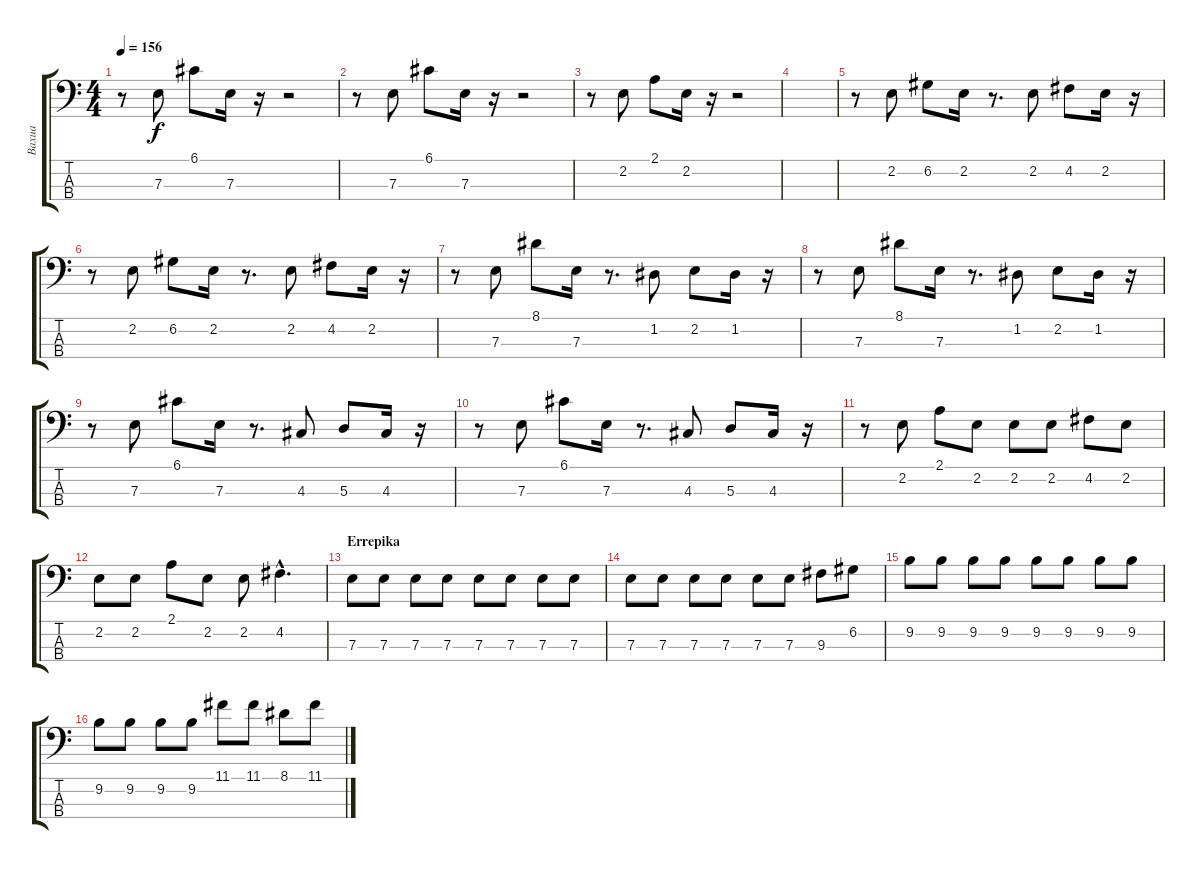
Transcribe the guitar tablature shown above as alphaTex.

\track ("Baxua" "Baxua") {instrument electricbassfinger}
\staff {score tabs}
\tuning (G2 D2 A1 E1) {hide}
\ts (4 4)
\tempo 156
\clef f4
\ks c
r.8{dy f} 7.3.8 6.1.8 7.3.16 r.16 r.2 |
r.8 7.3.8 6.1.8 7.3.16 r.16 r.2 |
r.8 2.2.8 2.1.8 2.2.16 r.16 r.2 |
|
r.8 2.2.8 6.2.8 2.2.16 r.8{d} 2.2.8 4.2.8 2.2.16 r.16 |
r.8 2.2.8 6.2.8 2.2.16 r.8{d} 2.2.8 4.2.8 2.2.16 r.16 |
r.8 7.3.8 8.1.8 7.3.16 r.8{d} 1.2.8 2.2.8 1.2.16 r.16 |
r.8 7.3.8 8.1.8 7.3.16 r.8{d} 1.2.8 2.2.8 1.2.16 r.16 |
r.8 7.3.8 6.1.8 7.3.16 r.8{d} 4.3.8 5.3.8 4.3.16 r.16 |
r.8 7.3.8 6.1.8 7.3.16 r.8{d} 4.3.8 5.3.8 4.3.16 r.16 |
r.8 2.2.8 2.1.8 2.2.8 2.2.8 2.2.8 4.2.8 2.2.8 |
2.2.8 2.2.8 2.1.8 2.2.8 2.2.8 4.2{hac}.4{d} |
\section ("" "Errepika")
7.3.8 7.3.8 7.3.8 7.3.8 7.3.8 7.3.8 7.3.8 7.3.8 |
7.3.8 7.3.8 7.3.8 7.3.8 7.3.8 7.3.8 9.3.8 6.2.8 |
9.2.8 9.2.8 9.2.8 9.2.8 9.2.8 9.2.8 9.2.8 9.2.8 |
9.2.8 9.2.8 9.2.8 9.2.8 11.1.8 11.1.8 8.1.8 11.1.8
